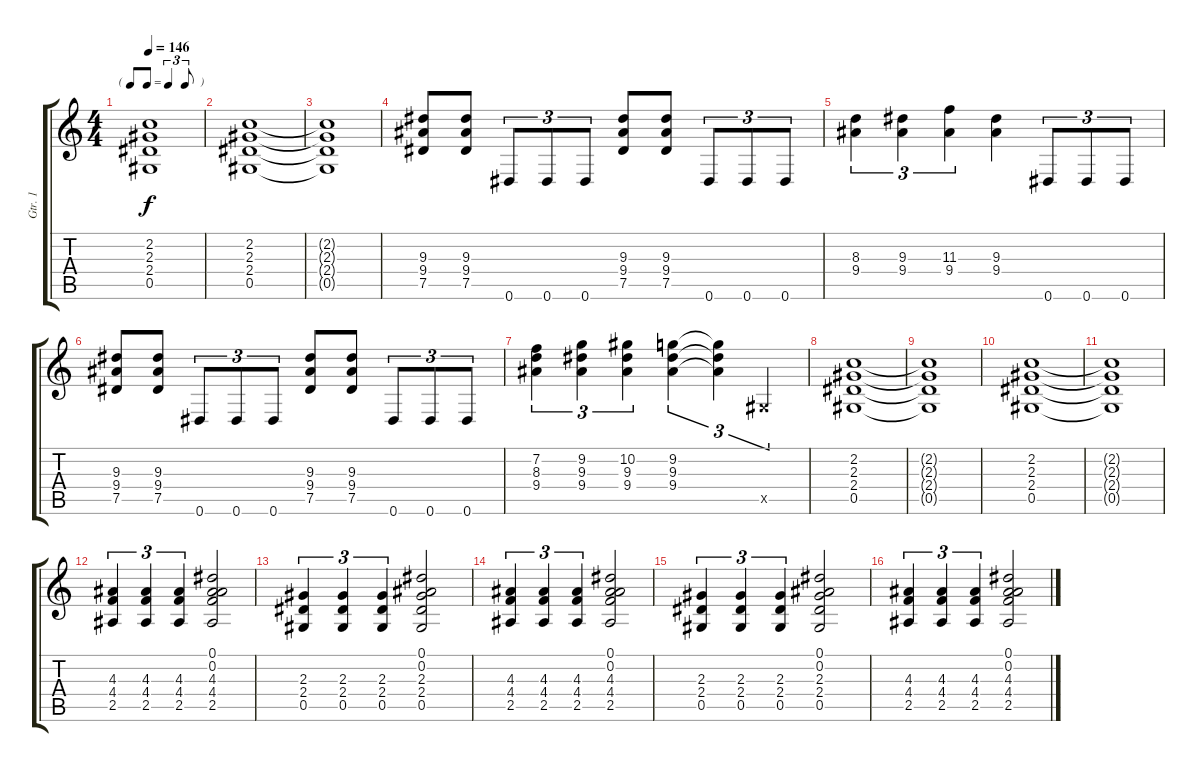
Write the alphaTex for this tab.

\track ("Gtr. 1" "Gtr. 1") {instrument distortionguitar}
\staff {score tabs}
\tuning (Eb4 Bb3 Gb3 Db3 Ab2 Eb2) {hide}
\ts (4 4)
\tf triplet8th
\tempo 146
\clef g2
\ks c
(2.2{t} 2.3{t} 2.4{t} 0.5{t}).1{dy f} |
(2.2 2.3 2.4 0.5).1 |
(2.2{t} 2.3{t} 2.4{t} 0.5{t}).1 |
(9.3 9.4 7.5).8 (9.3 9.4 7.5).8 0.6.8{tu (3 2)} 0.6.8{tu (3 2)} 0.6.8{tu (3 2)} (9.3 9.4 7.5).8 (9.3 9.4 7.5).8 0.6.8{tu (3 2)} 0.6.8{tu (3 2)} 0.6.8{tu (3 2)} |
(8.3 9.4).4{tu (3 2)} (9.3 9.4).4{tu (3 2)} (11.3 9.4).4{tu (3 2)} (9.3 9.4).4 0.6.8{tu (3 2)} 0.6.8{tu (3 2)} 0.6.8{tu (3 2)} |
(9.3 9.4 7.5).8 (9.3 9.4 7.5).8 0.6.8{tu (3 2)} 0.6.8{tu (3 2)} 0.6.8{tu (3 2)} (9.3 9.4 7.5).8 (9.3 9.4 7.5).8 0.6.8{tu (3 2)} 0.6.8{tu (3 2)} 0.6.8{tu (3 2)} |
(7.2 8.3 9.4).4{tu (3 2)} (9.2 9.3 9.4).4{tu (3 2)} (10.2 9.3 9.4).4{tu (3 2)} (9.2 9.3 9.4).4{tu (3 2)} (9.2{t} 9.3{t} 9.4{t}).4{tu (3 2)} 0.5{x}.4{tu (3 2)} |
(2.2 2.3 2.4 0.5).1 |
(2.2{t} 2.3{t} 2.4{t} 0.5{t}).1 |
(2.2 2.3 2.4 0.5).1 |
(2.2{t} 2.3{t} 2.4{t} 0.5{t}).1 |
(4.3 4.4 2.5).4{tu (3 2)} (4.3 4.4 2.5).4{tu (3 2)} (4.3 4.4 2.5).4{tu (3 2)} (0.1 0.2 4.3 4.4 2.5).2 |
(2.3 2.4 0.5).4{tu (3 2)} (2.3 2.4 0.5).4{tu (3 2)} (2.3 2.4 0.5).4{tu (3 2)} (0.1 0.2 2.3 2.4 0.5).2 |
(4.3 4.4 2.5).4{tu (3 2)} (4.3 4.4 2.5).4{tu (3 2)} (4.3 4.4 2.5).4{tu (3 2)} (0.1 0.2 4.3 4.4 2.5).2 |
(2.3 2.4 0.5).4{tu (3 2)} (2.3 2.4 0.5).4{tu (3 2)} (2.3 2.4 0.5).4{tu (3 2)} (0.1 0.2 2.3 2.4 0.5).2 |
(4.3 4.4 2.5).4{tu (3 2)} (4.3 4.4 2.5).4{tu (3 2)} (4.3 4.4 2.5).4{tu (3 2)} (0.1 0.2 4.3 4.4 2.5).2
